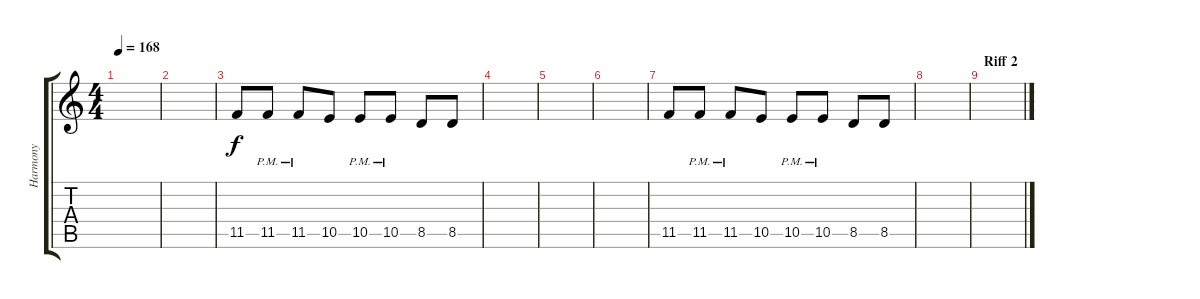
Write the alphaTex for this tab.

\track ("Harmony" "Harmony") {instrument distortionguitar}
\staff {score tabs}
\tuning (Db4 Ab3 E3 B2 Gb2 Db2) {hide}
\ts (4 4)
\tempo 168
\clef g2
\ks c
|
|
11.5.8 11.5{pm}.8 11.5{pm}.8 10.5.8 10.5{pm}.8 10.5{pm}.8 8.5.8 8.5.8 |
|
|
|
11.5.8 11.5{pm}.8 11.5{pm}.8 10.5.8 10.5{pm}.8 10.5{pm}.8 8.5.8 8.5.8 |
|
\section ("" "Riff 2")
